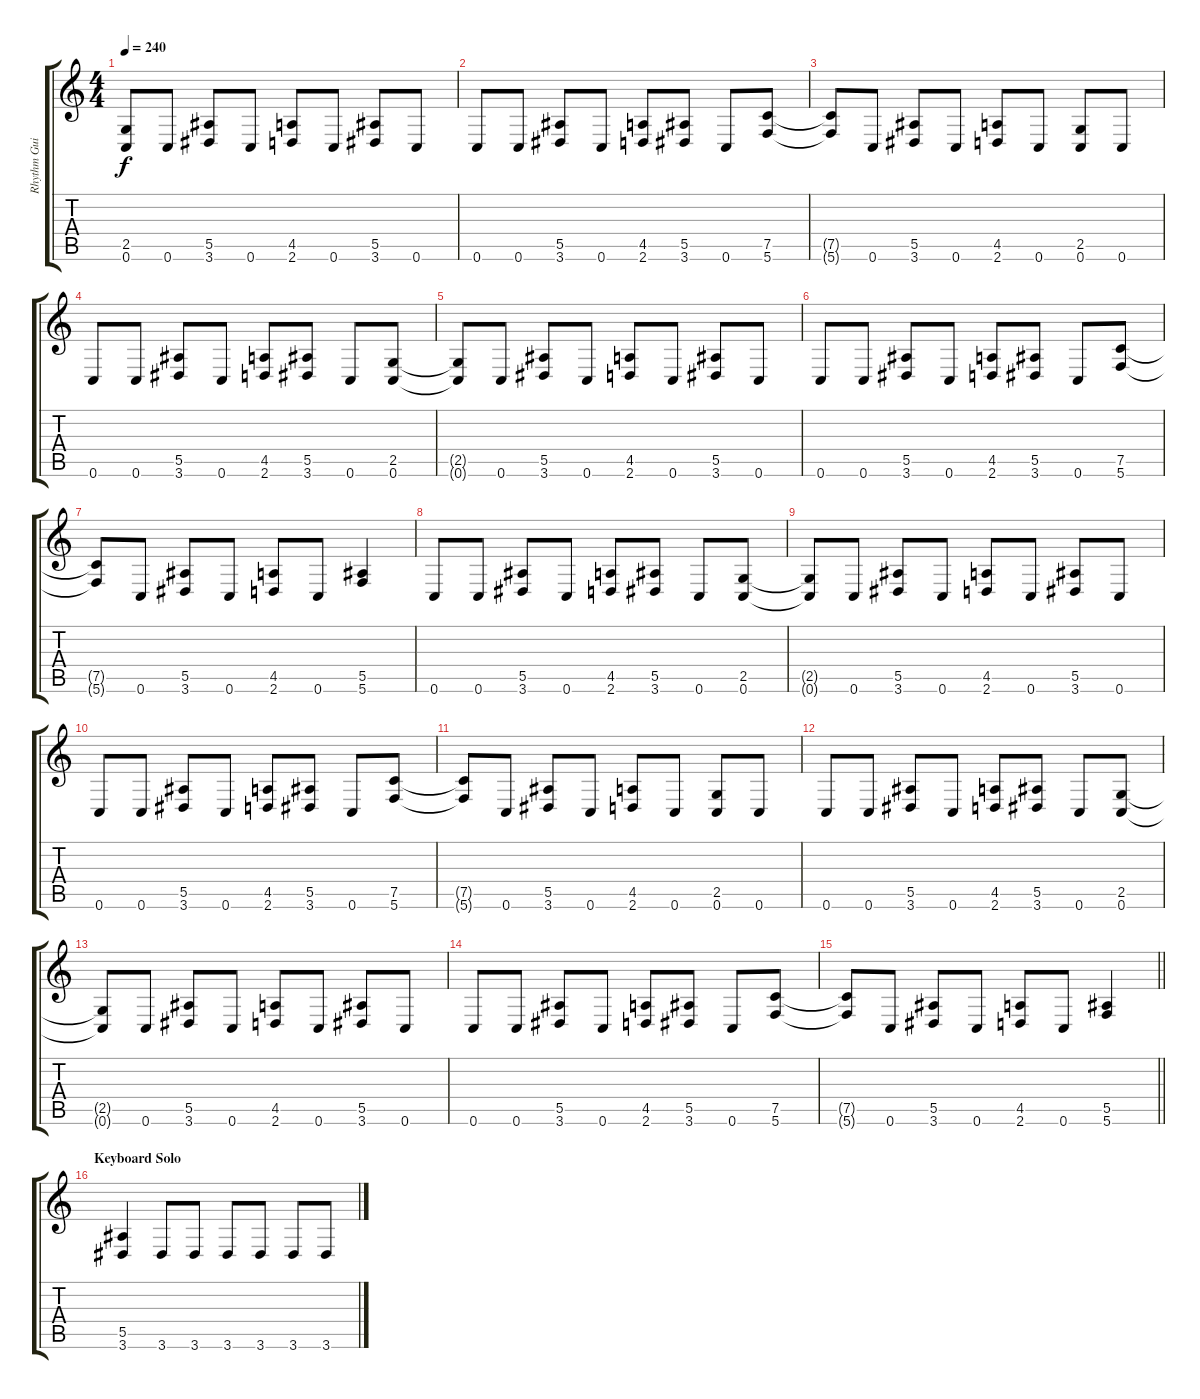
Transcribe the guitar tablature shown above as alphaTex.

\track ("Rhythm Guitar" "Rhythm Gui") {instrument distortionguitar}
\staff {score tabs}
\tuning (C4 G3 Eb3 Bb2 F2 C2) {hide}
\ts (4 4)
\tempo 240
\clef g2
\ks c
(2.5{t} 0.6{t}).8{dy f} 0.6.8 (5.5 3.6).8 0.6.8 (4.5 2.6).8 0.6.8 (5.5 3.6).8 0.6.8 |
0.6.8 0.6.8 (5.5 3.6).8 0.6.8 (4.5 2.6).8 (5.5 3.6).8 0.6.8 (7.5 5.6).8 |
(7.5{t} 5.6{t}).8 0.6.8 (5.5 3.6).8 0.6.8 (4.5 2.6).8 0.6.8 (2.5 0.6).8 0.6.8 |
0.6.8 0.6.8 (5.5 3.6).8 0.6.8 (4.5 2.6).8 (5.5 3.6).8 0.6.8 (2.5 0.6).8 |
(2.5{t} 0.6{t}).8 0.6.8 (5.5 3.6).8 0.6.8 (4.5 2.6).8 0.6.8 (5.5 3.6).8 0.6.8 |
0.6.8 0.6.8 (5.5 3.6).8 0.6.8 (4.5 2.6).8 (5.5 3.6).8 0.6.8 (7.5 5.6).8 |
(7.5{t} 5.6{t}).8 0.6.8 (5.5 3.6).8 0.6.8 (4.5 2.6).8 0.6.8 (5.5 5.6).4 |
0.6.8 0.6.8 (5.5 3.6).8 0.6.8 (4.5 2.6).8 (5.5 3.6).8 0.6.8 (2.5 0.6).8 |
(2.5{t} 0.6{t}).8 0.6.8 (5.5 3.6).8 0.6.8 (4.5 2.6).8 0.6.8 (5.5 3.6).8 0.6.8 |
0.6.8 0.6.8 (5.5 3.6).8 0.6.8 (4.5 2.6).8 (5.5 3.6).8 0.6.8 (7.5 5.6).8 |
(7.5{t} 5.6{t}).8 0.6.8 (5.5 3.6).8 0.6.8 (4.5 2.6).8 0.6.8 (2.5 0.6).8 0.6.8 |
0.6.8 0.6.8 (5.5 3.6).8 0.6.8 (4.5 2.6).8 (5.5 3.6).8 0.6.8 (2.5 0.6).8 |
(2.5{t} 0.6{t}).8 0.6.8 (5.5 3.6).8 0.6.8 (4.5 2.6).8 0.6.8 (5.5 3.6).8 0.6.8 |
0.6.8 0.6.8 (5.5 3.6).8 0.6.8 (4.5 2.6).8 (5.5 3.6).8 0.6.8 (7.5 5.6).8 |
\barLineRight lightlight
(7.5{t} 5.6{t}).8 0.6.8 (5.5 3.6).8 0.6.8 (4.5 2.6).8 0.6.8 (5.5 5.6).4 |
\section ("" "Keyboard Solo")
(5.5 3.6).4 3.6.8 3.6.8 3.6.8 3.6.8 3.6.8 3.6.8
